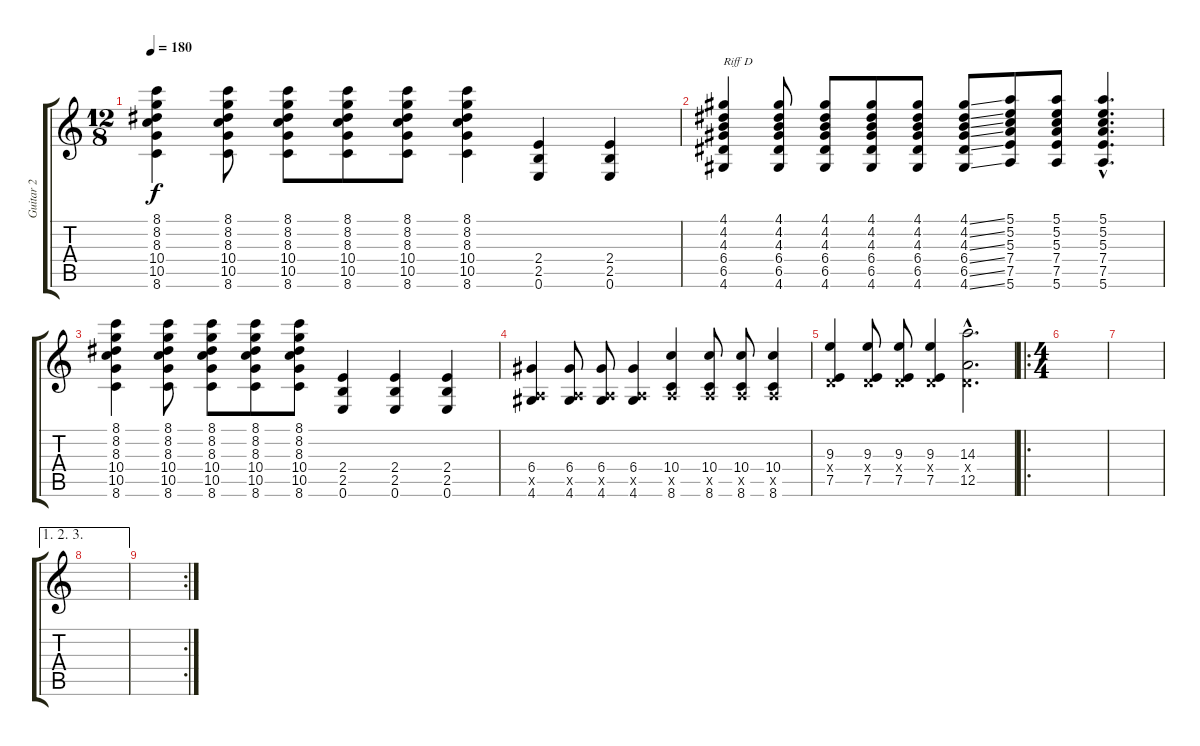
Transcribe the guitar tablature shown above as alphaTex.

\track ("Guitar 2" "Guitar 2") {instrument distortionguitar}
\staff {score tabs}
\tuning (E4 B3 G3 D3 A2 E2) {hide}
\ts (12 8)
\tempo 180
\clef g2
\ks c
(8.1 8.2 8.3 10.4 10.5 8.6).4{dy f} (8.1 8.2 8.3 10.4 10.5 8.6).8 (8.1 8.2 8.3 10.4 10.5 8.6).8 (8.1 8.2 8.3 10.4 10.5 8.6).8 (8.1 8.2 8.3 10.4 10.5 8.6).8 (8.1 8.2 8.3 10.4 10.5 8.6).4 (2.4 2.5 0.6).4 (2.4 2.5 0.6).4 |
(4.1 4.2 4.3 6.4 6.5 4.6).4{txt "Riff D"} (4.1 4.2 4.3 6.4 6.5 4.6).8 (4.1 4.2 4.3 6.4 6.5 4.6).8 (4.1 4.2 4.3 6.4 6.5 4.6).8 (4.1 4.2 4.3 6.4 6.5 4.6).8 (4.1{ss} 4.2{ss} 4.3{ss} 6.4{ss} 6.5{ss} 4.6{ss}).8 (5.1 5.2 5.3 7.4 7.5 5.6).8 (5.1 5.2 5.3 7.4 7.5 5.6).8 (5.1{hac} 5.2{hac} 5.3{hac} 7.4{hac} 7.5{hac} 5.6{hac}).4{d} |
(8.1 8.2 8.3 10.4 10.5 8.6).4 (8.1 8.2 8.3 10.4 10.5 8.6).8 (8.1 8.2 8.3 10.4 10.5 8.6).8 (8.1 8.2 8.3 10.4 10.5 8.6).8 (8.1 8.2 8.3 10.4 10.5 8.6).8 (2.4 2.5 0.6).4 (2.4 2.5 0.6).4 (2.4 2.5 0.6).4 |
(6.4 0.5{x} 4.6).4 (6.4 0.5{x} 4.6).8 (6.4 0.5{x} 4.6).8 (6.4 0.5{x} 4.6).4 (10.4 0.5{x} 8.6).4 (10.4 0.5{x} 8.6).8 (10.4 0.5{x} 8.6).8 (10.4 0.5{x} 8.6).4 |
(9.3 0.4{x} 7.5).4 (9.3 0.4{x} 7.5).8 (9.3 0.4{x} 7.5).8 (9.3 0.4{x} 7.5).4 (14.3{hac} 0.4{hac x} 12.5{hac}).2{d} |
\ro
\ts (4 4)
|
|
\ae (1 2 3)
|
\rc 2
